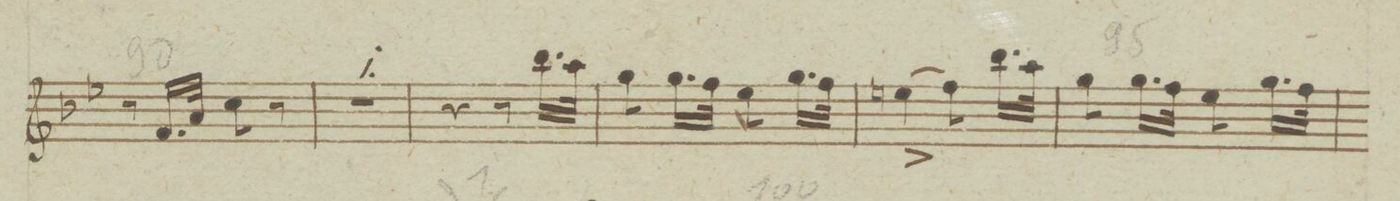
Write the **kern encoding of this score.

**kern	**dynam
*I"Violino Primo	*
*clefG2	*
*k[b-e-]	*
*M2/4	*
8r	.
16.f/LL	.
32a/JJk	.
8cc\	.
8r	.
=89	=89
2r	.
=90	=90
4r	.
8r	.
16.bb-\LL	.
32aa\JJk	.
=91	=91
8gg\	.
16.gg\LL	.
32ff\JJk	.
8ee-\	.
16.gg\LL	.
32ff\JJk	.
=92	=92
(4een^<\	.
8ff\)	.
16.bb-\LL	.
32aa\JJk	.
=93	=93
8gg\	.
16.gg\LL	.
32ff\JJk	.
8ee-\	.
16.gg\LL	.
32ff\JJk	.
=94	=94
*-	*-
